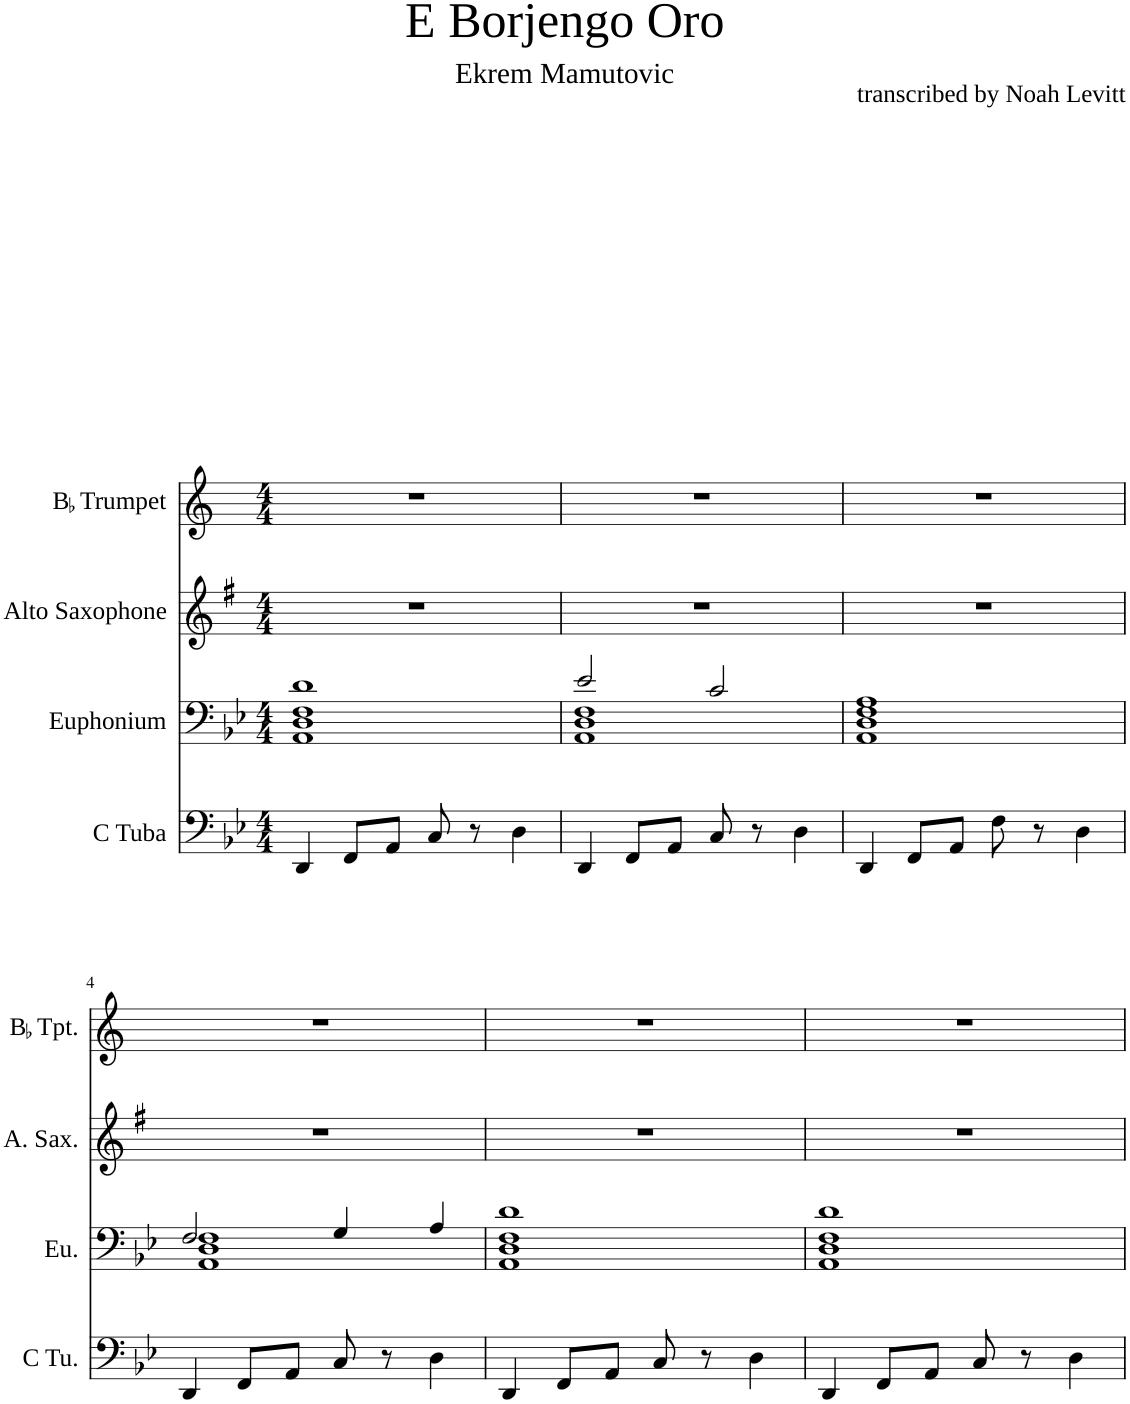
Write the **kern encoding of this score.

**kern	**kern	**kern	**kern
*part4	*part3	*part2	*part1
*staff4	*staff3	*staff2	*staff1
*I"C Tuba	*I"Euphonium	*I"Alto Saxophone	*I"BaccidentalFlat Trumpet
*I'C Tu.	*I'Eu.	*I'A. Sax.	*I'BaccidentalFlat Tpt.
*clefF4	*clefF4	*clefG2	*clefG2
*	*	*ITrd5c9	*ITrd1c2
*k[b-e-]	*k[b-e-]	*k[f#]	*k[]
*M4/4	*M4/4	*M4/4	*M4/4
=1	=1	=1	=1
*	*^	*	*
4DD/	1d	1AA 1D 1F	1r	1r
8FF/L	.	.	.	.
8AA/J	.	.	.	.
8C/	.	.	.	.
8r	.	.	.	.
4D\	.	.	.	.
=2	=2	=2	=2	=2
4DD/	2e-/	1AA 1D 1F	1r	1r
8FF/L	.	.	.	.
8AA/J	.	.	.	.
8C/	2c/	.	.	.
8r	.	.	.	.
4D\	.	.	.	.
=3	=3	=3	=3	=3
4DD/	1A	1AA 1D 1F	1r	1r
8FF/L	.	.	.	.
8AA/J	.	.	.	.
8F\	.	.	.	.
8r	.	.	.	.
4D\	.	.	.	.
!!LO:LB:g=z
=4	=4	=4	=4	=4
4DD/	2F/	1AA 1D 1F	1r	1r
8FF/L	.	.	.	.
8AA/J	.	.	.	.
8C/	4G/	.	.	.
8r	.	.	.	.
4D\	4A/	.	.	.
*	*v	*v	*	*
=5	=5	=5	=5
4DD/	1AA 1D 1F 1d	1r	1r
8FF/L	.	.	.
8AA/J	.	.	.
8C/	.	.	.
8r	.	.	.
4D\	.	.	.
=6	=6	=6	=6
4DD/	1AA 1D 1F 1d	1r	1r
8FF/L	.	.	.
8AA/J	.	.	.
8C/	.	.	.
8r	.	.	.
4D\	.	.	.
=	=	=	=
*-	*-	*-	*-
